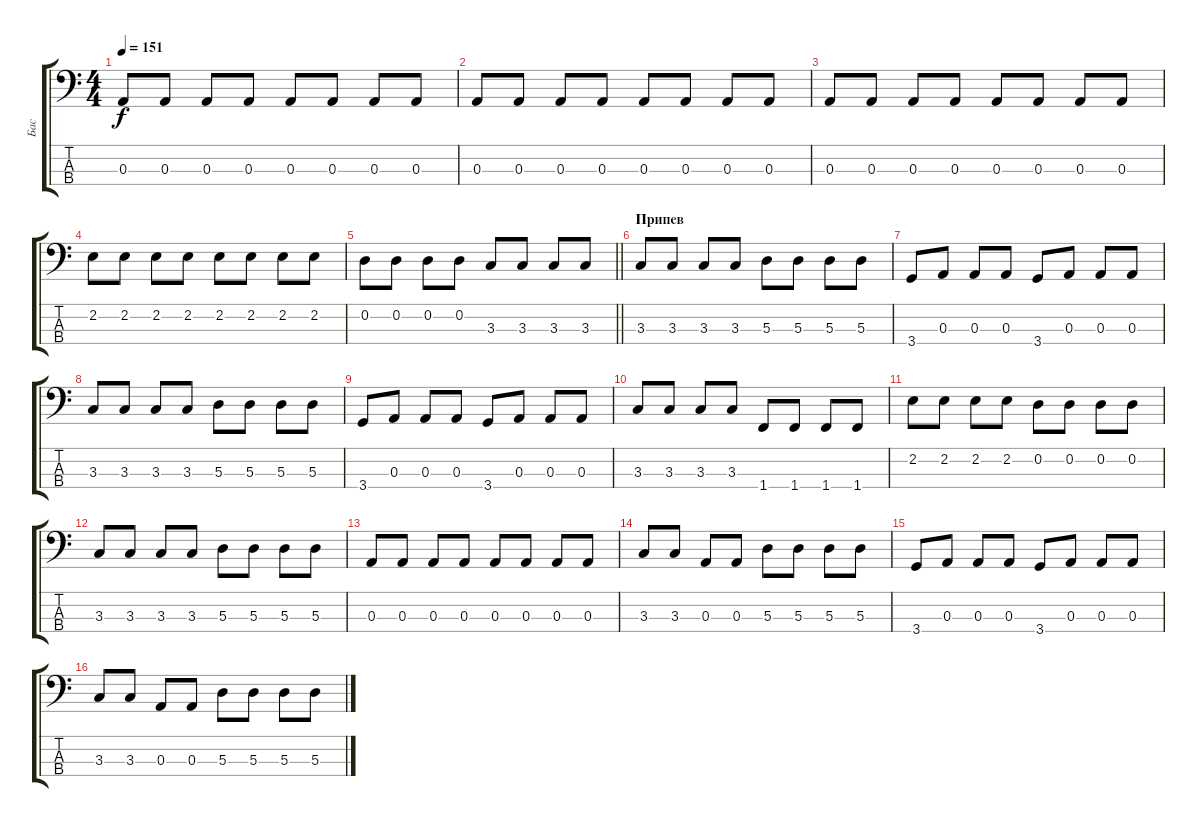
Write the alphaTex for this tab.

\track ("Бас" "Бас") {instrument electricbassfinger}
\staff {score tabs}
\tuning (G2 D2 A1 E1) {hide}
\ts (4 4)
\tempo 151
\clef f4
\ks c
0.3.8{dy f} 0.3.8 0.3.8 0.3.8 0.3.8 0.3.8 0.3.8 0.3.8 |
0.3.8 0.3.8 0.3.8 0.3.8 0.3.8 0.3.8 0.3.8 0.3.8 |
0.3.8 0.3.8 0.3.8 0.3.8 0.3.8 0.3.8 0.3.8 0.3.8 |
2.2.8 2.2.8 2.2.8 2.2.8 2.2.8 2.2.8 2.2.8 2.2.8 |
\barLineRight lightlight
0.2.8 0.2.8 0.2.8 0.2.8 3.3.8 3.3.8 3.3.8 3.3.8 |
\section ("" "Припев")
3.3.8 3.3.8 3.3.8 3.3.8 5.3.8 5.3.8 5.3.8 5.3.8 |
3.4.8 0.3.8 0.3.8 0.3.8 3.4.8 0.3.8 0.3.8 0.3.8 |
3.3.8 3.3.8 3.3.8 3.3.8 5.3.8 5.3.8 5.3.8 5.3.8 |
3.4.8 0.3.8 0.3.8 0.3.8 3.4.8 0.3.8 0.3.8 0.3.8 |
3.3.8 3.3.8 3.3.8 3.3.8 1.4.8 1.4.8 1.4.8 1.4.8 |
2.2.8 2.2.8 2.2.8 2.2.8 0.2.8 0.2.8 0.2.8 0.2.8 |
3.3.8 3.3.8 3.3.8 3.3.8 5.3.8 5.3.8 5.3.8 5.3.8 |
0.3.8 0.3.8 0.3.8 0.3.8 0.3.8 0.3.8 0.3.8 0.3.8 |
3.3.8 3.3.8 0.3.8 0.3.8 5.3.8 5.3.8 5.3.8 5.3.8 |
3.4.8 0.3.8 0.3.8 0.3.8 3.4.8 0.3.8 0.3.8 0.3.8 |
3.3.8 3.3.8 0.3.8 0.3.8 5.3.8 5.3.8 5.3.8 5.3.8
